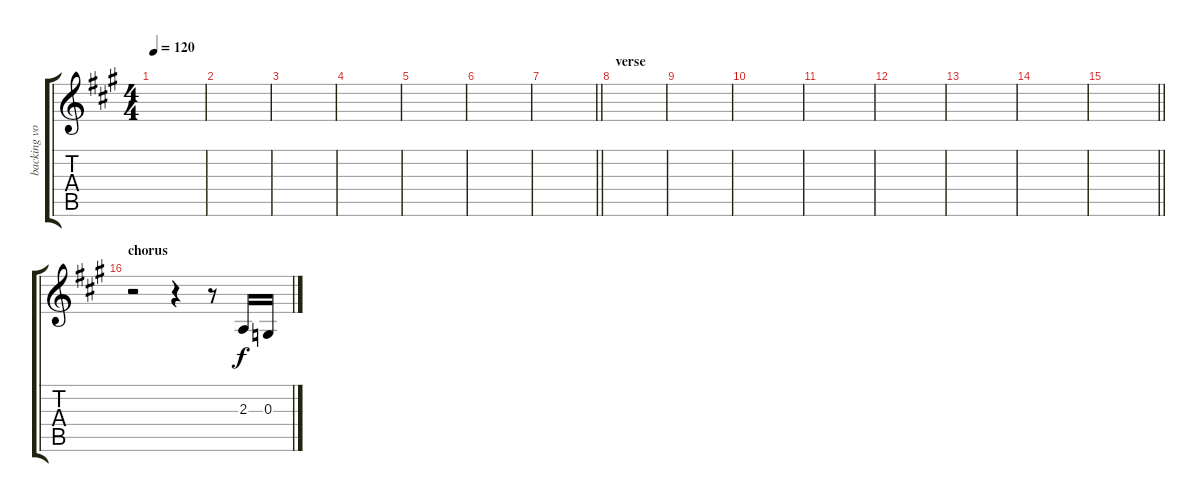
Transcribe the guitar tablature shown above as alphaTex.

\track ("backing vocals" "backing vo") {instrument lead2sawtooth}
\staff {score tabs}
\tuning (E4 B3 G3 D3 A2 E2) {hide}
\ts (4 4)
\tempo 120
\clef g2
\ks a
|
|
|
|
|
|
\barLineRight lightlight
|
\section ("" "verse")
|
|
|
|
|
|
|
\barLineRight lightlight
|
\section ("" "chorus")
r.2 r.4 r.8 2.3.16 0.3.16
